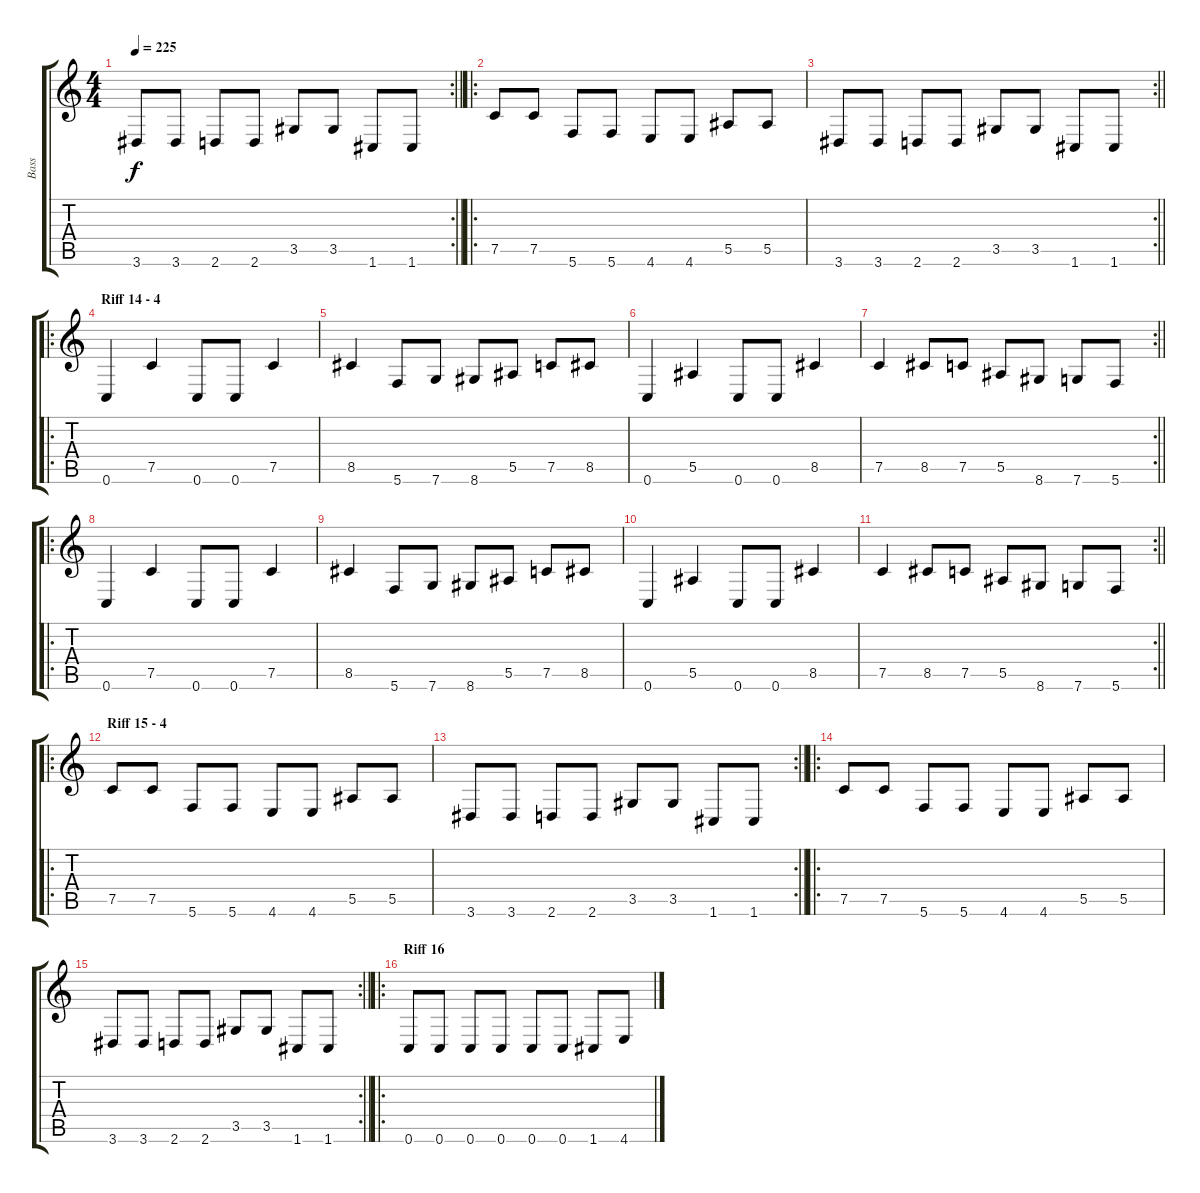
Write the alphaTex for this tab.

\track ("Bass" "Bass") {instrument contrabass}
\staff {score tabs}
\tuning (C4 G3 Eb3 Bb2 F2 C2) {hide}
\rc 2
\ts (4 4)
\tempo 225
\clef g2
\barLineRight lightlight
\ks c
3.6.8{dy f} 3.6.8 2.6.8 2.6.8 3.5.8 3.5.8 1.6.8 1.6.8 |
\ro
7.5.8 7.5.8 5.6.8 5.6.8 4.6.8 4.6.8 5.5.8 5.5.8 |
\rc 2
\barLineRight lightlight
3.6.8 3.6.8 2.6.8 2.6.8 3.5.8 3.5.8 1.6.8 1.6.8 |
\ro
\section ("" "Riff 14 - 4")
0.6.4 7.5.4 0.6.8 0.6.8 7.5.4 |
8.5.4 5.6.8 7.6.8 8.6.8 5.5.8 7.5.8 8.5.8 |
0.6.4 5.5.4 0.6.8 0.6.8 8.5.4 |
\rc 2
\barLineRight lightlight
7.5.4 8.5.8 7.5.8 5.5.8 8.6.8 7.6.8 5.6.8 |
\ro
0.6.4 7.5.4 0.6.8 0.6.8 7.5.4 |
8.5.4 5.6.8 7.6.8 8.6.8 5.5.8 7.5.8 8.5.8 |
0.6.4 5.5.4 0.6.8 0.6.8 8.5.4 |
\rc 2
\barLineRight lightlight
7.5.4 8.5.8 7.5.8 5.5.8 8.6.8 7.6.8 5.6.8 |
\ro
\section ("" "Riff 15 - 4")
7.5.8 7.5.8 5.6.8 5.6.8 4.6.8 4.6.8 5.5.8 5.5.8 |
\rc 2
\barLineRight lightlight
3.6.8 3.6.8 2.6.8 2.6.8 3.5.8 3.5.8 1.6.8 1.6.8 |
\ro
7.5.8 7.5.8 5.6.8 5.6.8 4.6.8 4.6.8 5.5.8 5.5.8 |
\rc 2
\barLineRight lightlight
3.6.8 3.6.8 2.6.8 2.6.8 3.5.8 3.5.8 1.6.8 1.6.8 |
\ro
\section ("" "Riff 16")
0.6.8 0.6.8 0.6.8 0.6.8 0.6.8 0.6.8 1.6.8 4.6.8
